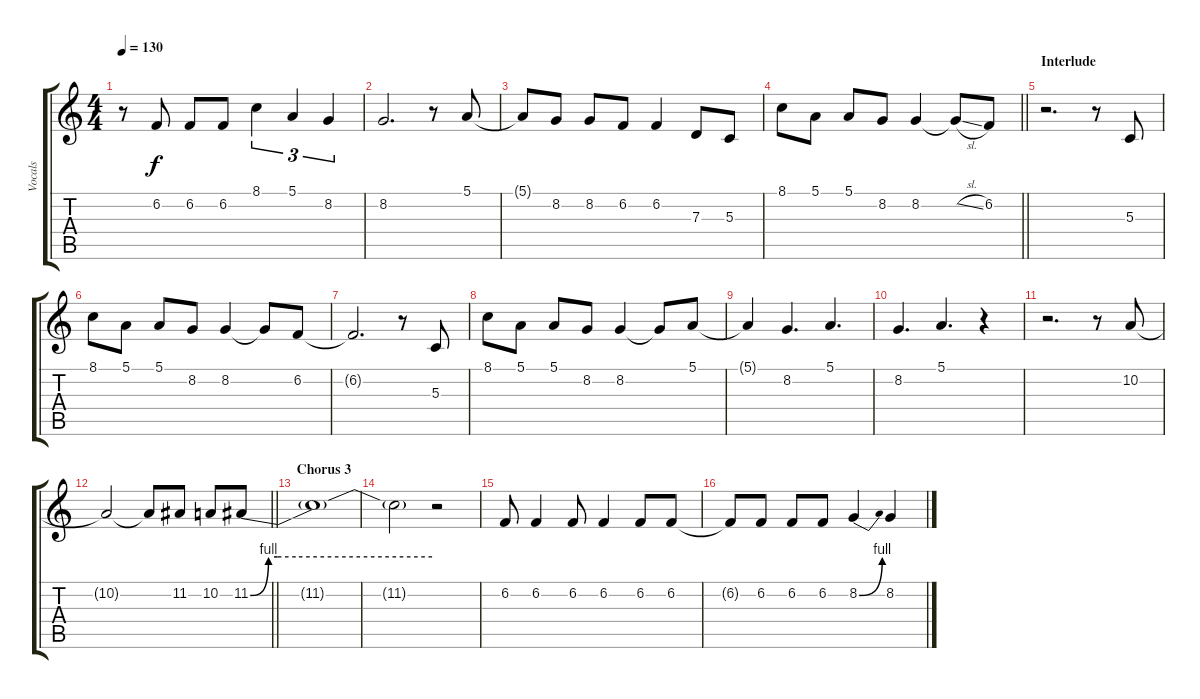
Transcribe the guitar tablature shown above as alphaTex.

\track ("Vocals" "Vocals") {instrument flute}
\staff {score tabs}
\tuning (E4 B3 G3 D3 A2 E2) {hide}
\ts (4 4)
\tempo 130
\clef g2
\ks c
r.8{dy f} 6.2.8 6.2.8 6.2.8 8.1.4{tu (3 2)} 5.1.4{tu (3 2)} 8.2.4{tu (3 2)} |
8.2.2{d} r.8 5.1.8 |
5.1{t}.8 8.2.8 8.2.8 6.2.8 6.2.4 7.3.8 5.3.8 |
\barLineRight lightlight
8.1.8 5.1.8 5.1.8 8.2.8 8.2.4 8.2{sl t}.8 6.2.8 |
\section ("" "Interlude")
r.2{d} r.8 5.3.8 |
8.1.8 5.1.8 5.1.8 8.2.8 8.2.4 8.2{t}.8 6.2.8 |
6.2{t}.2{d} r.8 5.3.8 |
8.1.8 5.1.8 5.1.8 8.2.8 8.2.4 8.2{t}.8 5.1.8 |
5.1{t}.4 8.2.4{d} 5.1.4{d} |
8.2.4{d} 5.1.4{d} r.4 |
r.2{d volume 12} r.8 10.2.8 |
\barLineRight lightlight
10.2{t}.2 10.2{t}.8 11.2.8 10.2.8 11.2{be (custom 0 0 6 4 9 4 15 4 60 4)}.8 |
\section ("" "Chorus 3")
11.2{t}.1 |
11.2{t}.2 r.2 |
6.2.8 6.2.4 6.2.8 6.2.4 6.2.8 6.2.8 |
6.2{t}.8 6.2.8 6.2.8 6.2.8 8.2{be (bend 0 0 60 4)}.4 8.2.4
